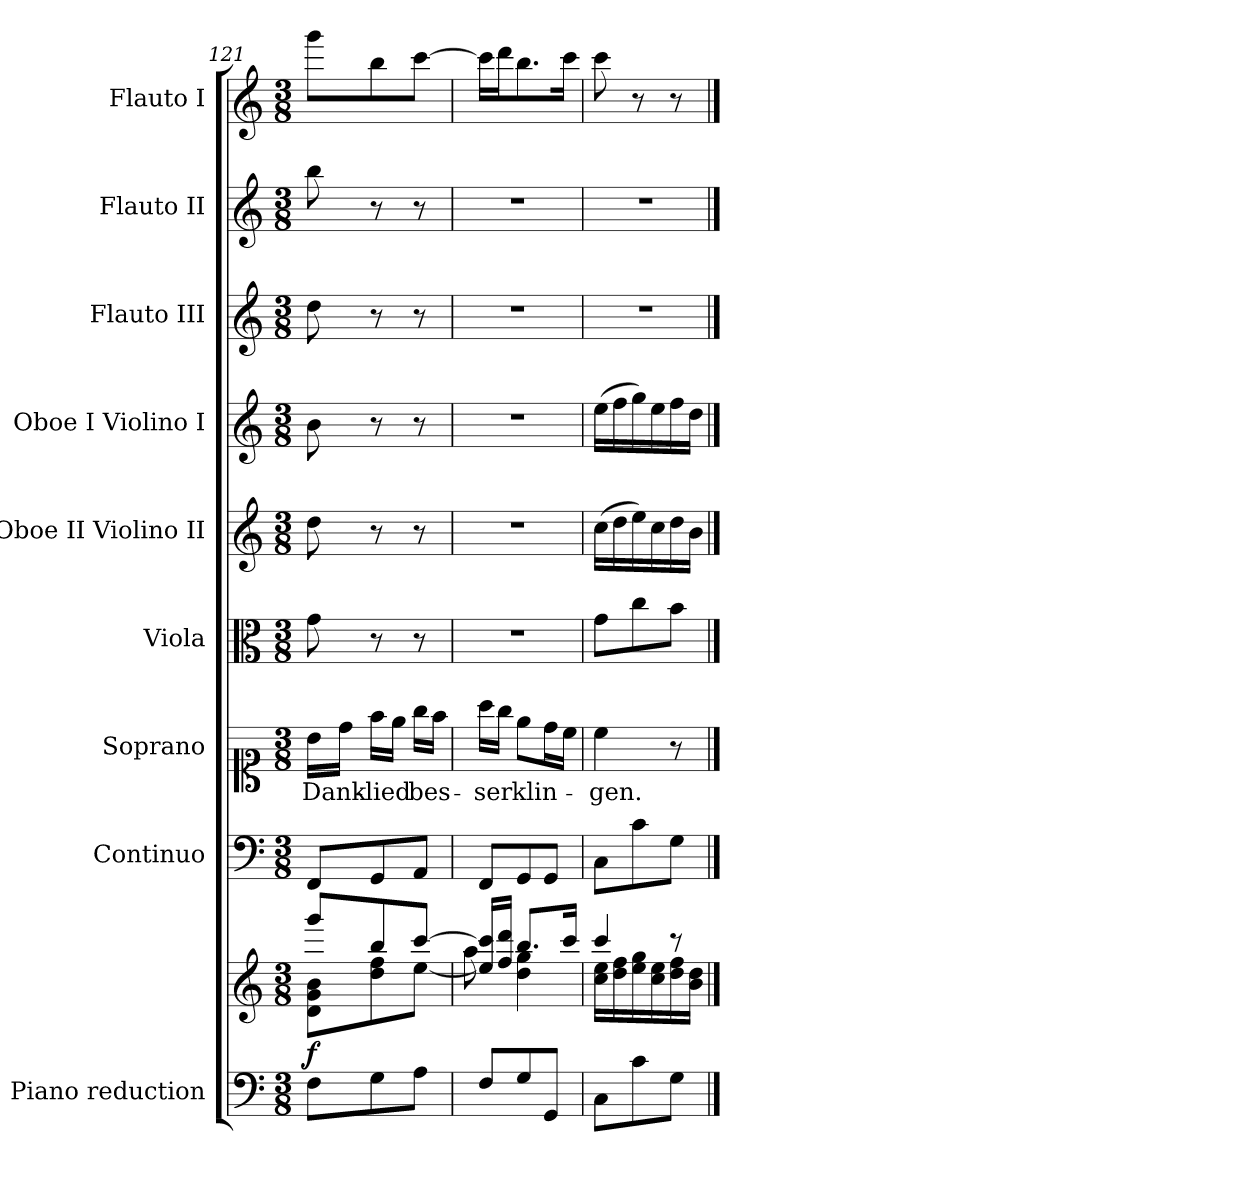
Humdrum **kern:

**kern	**kern	**dynam	**kern	**kern	**text	**kern	**kern	**kern	**kern	**kern	**kern
*part9	*part9	*part9	*part8	*part7	*part7	*part6	*part5	*part4	*part3	*part2	*part1
*staff10	*staff9	*staff9/10	*staff8	*staff7	*staff7	*staff6	*staff5	*staff4	*staff3	*staff2	*staff1
*I"Piano reduction	*	*	*I"Continuo	*I"Soprano	*	*I"Viola	*I"Oboe II Violino II	*I"Oboe I Violino I	*I"Flauto III	*I"Flauto II	*I"Flauto I
*I'Pno	*	*	*	*	*	*	*	*	*I'Fl	*I'Fl	*I'Fl
*clefF4	*clefG2	*	*clefF4	*clefC1	*	*clefC3	*clefG2	*clefG2	*clefG2	*clefG2	*clefG2
*k[]	*k[]	*	*k[]	*k[]	*	*k[]	*k[]	*k[]	*k[]	*k[]	*k[]
*M3/8	*M3/8	*	*M3/8	*M3/8	*	*M3/8	*M3/8	*M3/8	*M3/8	*M3/8	*M3/8
=121	=121	=121	=121	=121	=121	=121	=121	=121	=121	=121	=121
*	*^	*	*	*	*	*	*	*	*	*	*
!	!	!	!LO:DY:b	!	!	!LO:LY:b	!	!	!	!	!	!
8F\L	8ggg/L	8d\ 8g\ 8b\L	f	8FF/L	16b\LL	Dank-	8g\	8dd\	8b\	8dd\	8bb\	8ggg\L
.	.	.	.	.	16dd\JJ	.	.	.	.	.	.	.
!	!	!	!	!	!	!LO:LY:b	!	!	!	!	!	!
8G\	8bb/	8dd\ 8ff\	.	8GG/	16ff\LL	-lied	8r	8r	8r	8r	8r	8bb\
.	.	.	.	.	16ee\JJ	.	.	.	.	.	.	.
!	!	!	!	!	!	!LO:LY:b	!	!	!	!	!	!
8A\J	[8ccc/J	[8ee\J	.	8AA/J	16gg\LL	bes-	8r	8r	8r	8r	8r	[8ccc\J
.	.	.	.	.	16ff\JJ	.	.	.	.	.	.	.
=122	=122	=122	=122	=122	=122	=122	=122	=122	=122	=122	=122	=122
!	!	!	!	!	!	!LO:LY:b	!	!	!	!	!	!
8F/L	16ee/] 16ccc/]LL	8aa\	.	8FF/L	16aa\LL	-ser	4.r	4.r	4.r	4.r	4.r	16ccc\LL]
.	16ff/ 16ddd/JJ	.	.	.	16gg\JJ	.	.	.	.	.	.	16ddd\J
!	!	!	!	!	!	!LO:LY:b	!	!	!	!	!	!
8G/	8.bb/L	4dd\ 4gg\	.	8GG/	8ee\L	klin-	.	.	.	.	.	8.bb\
8GG/J	.	.	.	8GG/J	16dd\L	.	.	.	.	.	.	.
.	16ccc/Jk	.	.	.	16cc\JJ	.	.	.	.	.	.	16ccc\Jk
=123	=123	=123	=123	=123	=123	=123	=123	=123	=123	=123	=123	=123
!	!	!	!	!	!	!LO:LY:b	!	!	!	!	!	!
8C\L	4ccc/	16cc\ 16ee\LL	.	8C\L	4cc\	gen.	8g\L	(>16cc\LL	(>16ee\LL	4.r	4.r	8ccc\
.	.	16dd\ 16ff\	.	.	.	.	.	16dd\	16ff\	.	.	.
8c\	.	16ee\ 16gg\	.	8c\	.	.	8cc\	16ee\)	16gg\)	.	.	8r
.	.	16cc\ 16ee\	.	.	.	.	.	16cc\	16ee\	.	.	.
8G\J	8r	16dd\ 16ff\	.	8G\J	8r	.	8b\J	16dd\	16ff\	.	.	8r
.	.	16b\ 16dd\JJ	.	.	.	.	.	16b\JJ	16dd\JJ	.	.	.
*	*v	*v	*	*	*	*	*	*	*	*	*	*
==	==	==	==	==	==	==	==	==	==	==	==
*-	*-	*-	*-	*-	*-	*-	*-	*-	*-	*-	*-
